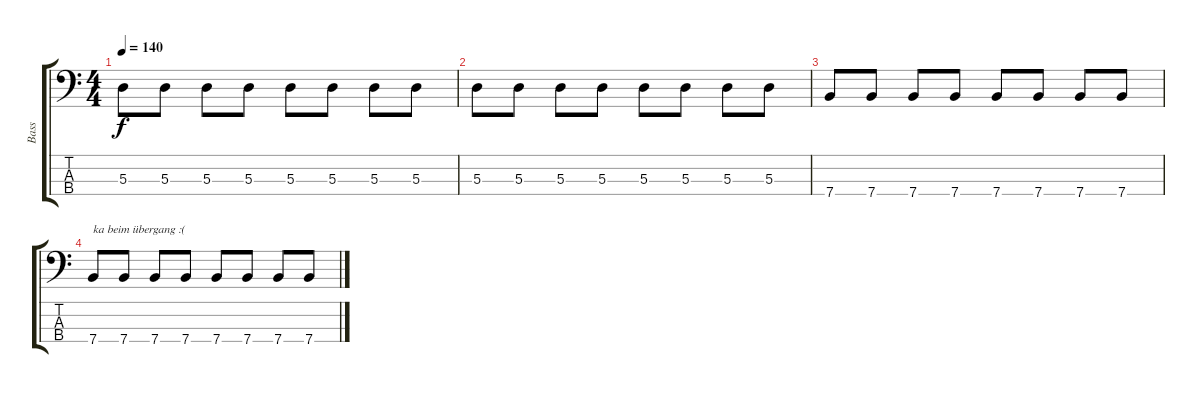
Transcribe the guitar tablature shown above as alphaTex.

\track ("Bass" "Bass") {instrument electricbassfinger}
\staff {score tabs}
\tuning (G2 D2 A1 E1) {hide}
\ts (4 4)
\tempo 140
\clef f4
\ks c
5.3.8{dy f} 5.3.8 5.3.8 5.3.8 5.3.8 5.3.8 5.3.8 5.3.8 |
5.3.8 5.3.8 5.3.8 5.3.8 5.3.8 5.3.8 5.3.8 5.3.8 |
7.4.8 7.4.8 7.4.8 7.4.8 7.4.8 7.4.8 7.4.8 7.4.8 |
7.4.8{txt "ka beim übergang :("} 7.4.8 7.4.8 7.4.8 7.4.8 7.4.8 7.4.8 7.4.8
